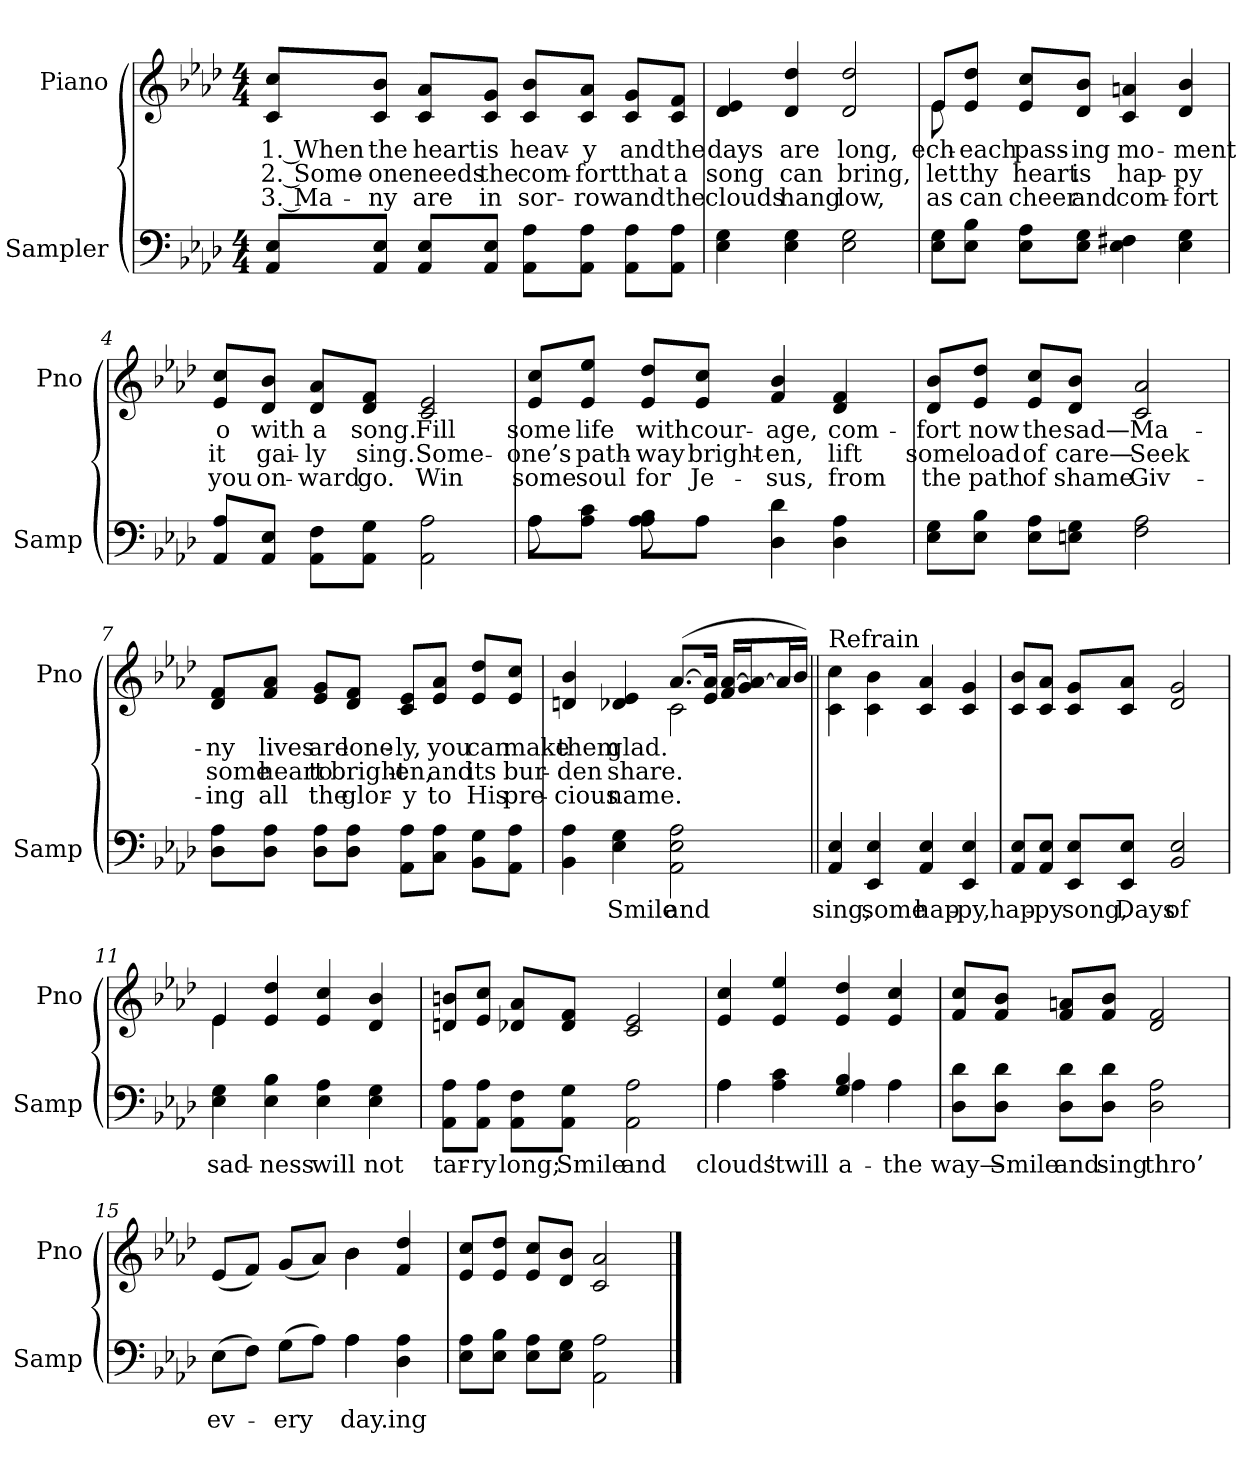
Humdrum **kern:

**kern	**text	**kern	**text	**text	**text
*part2	*part2	*part1	*part1	*part1	*part1
*staff2	*staff2	*staff1	*staff1	*staff1	*staff1
*I"Sampler	*	*I"Piano	*	*	*
*I'Samp	*	*I'Pno	*	*	*
*clefF4	*	*clefG2	*	*	*
*k[b-e-a-d-]	*	*k[b-e-a-d-]	*	*	*
*A-:	*	*A-:	*	*	*
*M4/4	*	*M4/4	*	*	*
=1	=1	=1	=1	=1	=1
8AA-/ 8E-/L	.	8c/ 8cc/L	1. When	2. Some-	3. Ma-
8AA-/ 8E-/J	.	8c/ 8b-/J	the	-one	-ny
8AA-/ 8E-/L	.	8c/ 8a-/L	heart	needs	are
8AA-/ 8E-/J	.	8c/ 8g/J	is	the	in
8AA-\ 8A-\L	.	8c/ 8b-/L	heav-	com-	sor-
8AA-\ 8A-\J	.	8c/ 8a-/J	-y	-fort	-row
8AA-\ 8A-\L	.	8c/ 8g/L	and	that	and
8AA-\ 8A-\J	.	8c/ 8f/J	the	a	the
=2	=2	=2	=2	=2	=2
4E- 4G	.	4d- 4e-	days	song	clouds
4E- 4G	.	4d- 4dd-	are	can	hang
2E- 2G	.	2d- 2dd-	long,	bring,	low,
=3	=3	=3	=3	=3	=3
*	*	*^	*	*	*
8E-\ 8G\L	.	8e-/L	8e-	ech-	let	as
8E-\ 8B-\J	.	8e-/ 8dd-/J	2..ryy	each	thy	can
8E-\ 8A-\L	.	8e-/ 8cc/L	.	pass-	heart	cheer
8E-\ 8G\J	.	8d-/ 8b-/J	.	-ing	is	and
4E- 4F#X	.	4c 4an	.	mo-	hap-	com-
4E- 4G	.	4d- 4b-	.	-ment	-py	-fort
*	*	*v	*v	*	*	*
=4	=4	=4	=4	=4	=4
8AA-/ 8A-/L	.	8e-/ 8cc/L	-o	it	you
8AA-/ 8E-/J	.	8d-/ 8b-/J	with	gai-	on-
8AA-\ 8F\L	.	8d-/ 8a-/L	a	-ly	-ward
8AA-\ 8G\J	.	8d-/ 8f/J	song.	sing.	go.
2AA- 2A-	.	2c 2e-	Fill	Some-	Win
=5	=5	=5	=5	=5	=5
*^	*	*	*	*	*
8A-\L	8A-	.	8e-/ 8cc/L	some	-one’s	some
8A-\ 8c\J	8ryy	.	8e-/ 8ee-/J	life	path-	soul
8A-\ 8B-\L	8A-	.	8e-/ 8dd-/L	with	-way	for
8A-\J	2ryy	.	8e-/ 8cc/J	cour-	bright-	Je-
4D- 4d-	.	.	4f 4b-	-age,	-en,	-sus,
4D- 4A-	.	.	4d- 4f	com-	lift	from
.	8ryy	.	.	.	.	.
*v	*v	*	*	*	*	*
=6	=6	=6	=6	=6	=6
8E-\ 8G\L	.	8d-/ 8b-/L	-fort	some	the
8E-\ 8B-\J	.	8e-/ 8dd-/J	now	load	path
8E-\ 8A-\L	.	8e-/ 8cc/L	the	of	of
8En\ 8G\J	.	8d-/ 8b-/J	sad—	care—	shame
2F 2A-	.	2c 2a-	Ma-	Seek	Giv-
=7	=7	=7	=7	=7	=7
8D-\ 8A-\L	.	8d-/ 8f/L	-ny	some	-ing
8D-\ 8A-\J	.	8f/ 8a-/J	lives	heart	all
8D-\ 8A-\L	.	8e-/ 8g/L	are	to	the
8D-\ 8A-\J	.	8d-/ 8f/J	lone-	bright-	glor-
8AA-\ 8A-\L	.	8c/ 8e-/L	-ly,	-en,	-y
8C\ 8A-\J	.	8e-/ 8a-/J	you	and	to
8BB-\ 8G\L	.	8e-/ 8dd-/L	can	its	His
8AA-\ 8A-\J	.	8e-/ 8cc/J	make	bur-	pre-
=8	=8	=8	=8	=8	=8
*	*	*^	*	*	*
4BB- 4A-	.	4dn 4b-	2ryy	them	-den	-cious
4E- 4G	Smile	4d-X 4e-	.	glad.	share.	name.
2AA- 2E- 2A-	and	([8.a-/L	2c	.	.	.
.	.	16e-/ 16a-]/Jk	.	.	.	.
.	.	16f/ [16a-/LL	.	.	.	.
.	.	16g/ 16a-_/J	.	.	.	.
.	.	16a-/L]	.	.	.	.
.	.	16b-/JJ)	.	.	.	.
*	*	*v	*v	*	*	*
=9||	=9||	=9||	=9||	=9||	=9||
!	!	!LO:TX:t=Refrain	!	!	!
4AA- 4E-	sing,	4c\ 4cc\	.	.	.
4EE- 4E-	some	4c\ 4b-\	.	.	.
4AA- 4E-	hap-	4c 4a-	.	.	.
4EE- 4E-	-py,	4c 4g	.	.	.
=10	=10	=10	=10	=10	=10
8AA-/ 8E-/L	hap-	8c/ 8b-/L	.	.	.
8AA-/ 8E-/J	-py	8c/ 8a-/J	.	.	.
8EE-/ 8E-/L	song,	8c/ 8g/L	.	.	.
8EE-/ 8E-/J	Days	8c/ 8a-/J	.	.	.
2BB- 2E-	of	2d- 2g	.	.	.
=11	=11	=11	=11	=11	=11
*	*	*^	*	*	*
4E- 4G	sad-	4e-/	4e-	.	.	.
4E- 4B-	-ness	4e- 4dd-	2.ryy	.	.	.
4E- 4A-	will	4e- 4cc	.	.	.	.
4E- 4G	not	4d- 4b-	.	.	.	.
*	*	*v	*v	*	*	*
=12	=12	=12	=12	=12	=12
8AA-\ 8A-\L	tar-	8dn/ 8bn/L	.	.	.
8AA-\ 8A-\J	-ry	8e-/ 8cc/J	.	.	.
8AA-\ 8F\L	long;	8d-X/ 8a-/L	.	.	.
8AA-\ 8G\J	Smile	8d-/ 8f/J	.	.	.
2AA- 2A-	and	2c 2e-	.	.	.
=13	=13	=13	=13	=13	=13
*^	*	*	*	*	*
4A-\	4A-	clouds	4e- 4cc	.	.	.
4A- 4c	4ryy	’twill	4e- 4ee-	.	.	.
4G 4B-	4A-	a-	4e- 4dd-	.	.	.
4A-\	4ryy	the	4e- 4cc	.	.	.
*v	*v	*	*	*	*	*
=14	=14	=14	=14	=14	=14
8D-\ 8d-\L	-way—	8f/ 8cc/L	.	.	.
8D-\ 8d-\J	Smile	8f/ 8b-/J	.	.	.
8D-\ 8d-\L	and	8f/ 8an/L	.	.	.
8D-\ 8d-\J	sing	8f/ 8b-/J	.	.	.
2D- 2A-	thro’	2d- 2f	.	.	.
=15	=15	=15	=15	=15	=15
*^	*	*^	*	*	*
(8E-\L	2ryy	ev-	(8e-/L	2ryy	.	.	.
8F\J)	.	.	8f/J)	.	.	.	.
(8G\L	.	-ery	(8g/L	.	.	.	.
8A-\J)	.	.	8a-/J)	.	.	.	.
4A-\	4A-	day.	4b-\	4b-	.	.	.
4D- 4A-	4ryy	-ing	4f 4dd-	4ryy	.	.	.
*v	*v	*	*	*	*	*	*
*	*	*v	*v	*	*	*
=16	=16	=16	=16	=16	=16
8E-\ 8A-\L	.	8e-/ 8cc/L	.	.	.
8E-\ 8B-\J	.	8e-/ 8dd-/J	.	.	.
8E-\ 8A-\L	.	8e-/ 8cc/L	.	.	.
8E-\ 8G\J	.	8d-/ 8b-/J	.	.	.
2AA- 2A-	.	2c 2a-	.	.	.
==	==	==	==	==	==
*-	*-	*-	*-	*-	*-
